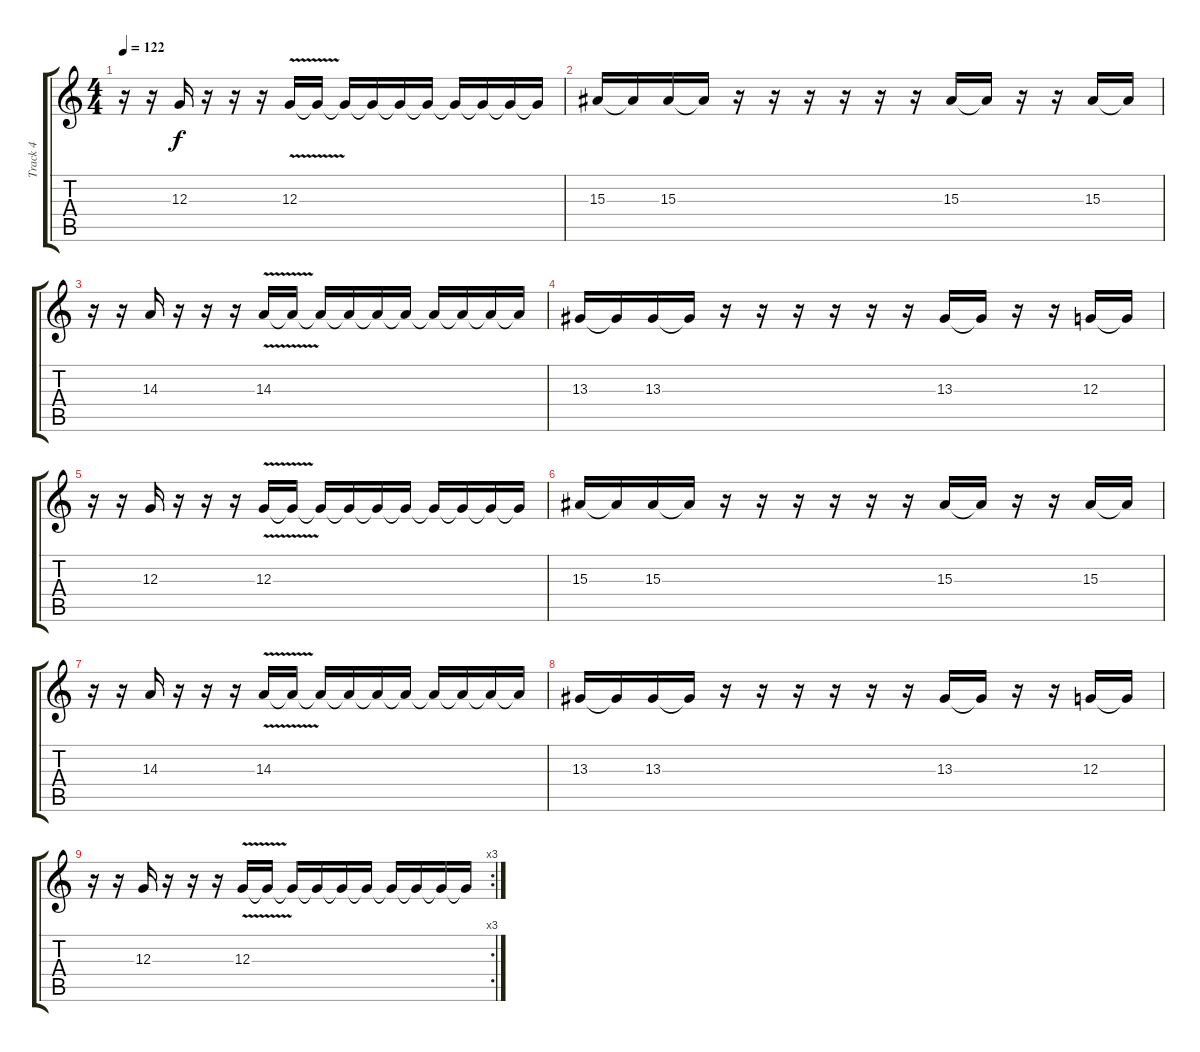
\track ("Track 4" "Track 4") {instrument baritonesax}
\staff {score tabs}
\tuning (E4 B3 G3 D3 A2 E2) {hide}
\ts (4 4)
\tempo 122
\clef g2
\ks c
r.16{dy f} r.16 12.3.16 r.16 r.16 r.16 12.3{v}.16 12.3{t}.16 12.3{t}.16 12.3{t}.16 12.3{t}.16 12.3{t}.16 12.3{t}.16 12.3{t}.16 12.3{t}.16 12.3{t}.16 |
15.3.16 15.3{t}.16 15.3.16 15.3{t}.16 r.16 r.16 r.16 r.16 r.16 r.16 15.3.16 15.3{t}.16 r.16 r.16 15.3.16 15.3{t}.16 |
r.16 r.16 14.3.16 r.16 r.16 r.16 14.3{v}.16 14.3{t}.16 14.3{t}.16 14.3{t}.16 14.3{t}.16 14.3{t}.16 14.3{t}.16 14.3{t}.16 14.3{t}.16 14.3{t}.16 |
13.3.16 13.3{t}.16 13.3.16 13.3{t}.16 r.16 r.16 r.16 r.16 r.16 r.16 13.3.16 13.3{t}.16 r.16 r.16 12.3.16 12.3{t}.16 |
r.16 r.16 12.3.16 r.16 r.16 r.16 12.3{v}.16 12.3{t}.16 12.3{t}.16 12.3{t}.16 12.3{t}.16 12.3{t}.16 12.3{t}.16 12.3{t}.16 12.3{t}.16 12.3{t}.16 |
15.3.16 15.3{t}.16 15.3.16 15.3{t}.16 r.16 r.16 r.16 r.16 r.16 r.16 15.3.16 15.3{t}.16 r.16 r.16 15.3.16 15.3{t}.16 |
r.16 r.16 14.3.16 r.16 r.16 r.16 14.3{v}.16 14.3{t}.16 14.3{t}.16 14.3{t}.16 14.3{t}.16 14.3{t}.16 14.3{t}.16 14.3{t}.16 14.3{t}.16 14.3{t}.16 |
13.3.16 13.3{t}.16 13.3.16 13.3{t}.16 r.16 r.16 r.16 r.16 r.16 r.16 13.3.16 13.3{t}.16 r.16 r.16 12.3.16 12.3{t}.16 |
\rc 3
r.16 r.16 12.3.16 r.16 r.16 r.16 12.3{v}.16 12.3{t}.16 12.3{t}.16 12.3{t}.16 12.3{t}.16 12.3{t}.16 12.3{t}.16 12.3{t}.16 12.3{t}.16 12.3{t}.16
